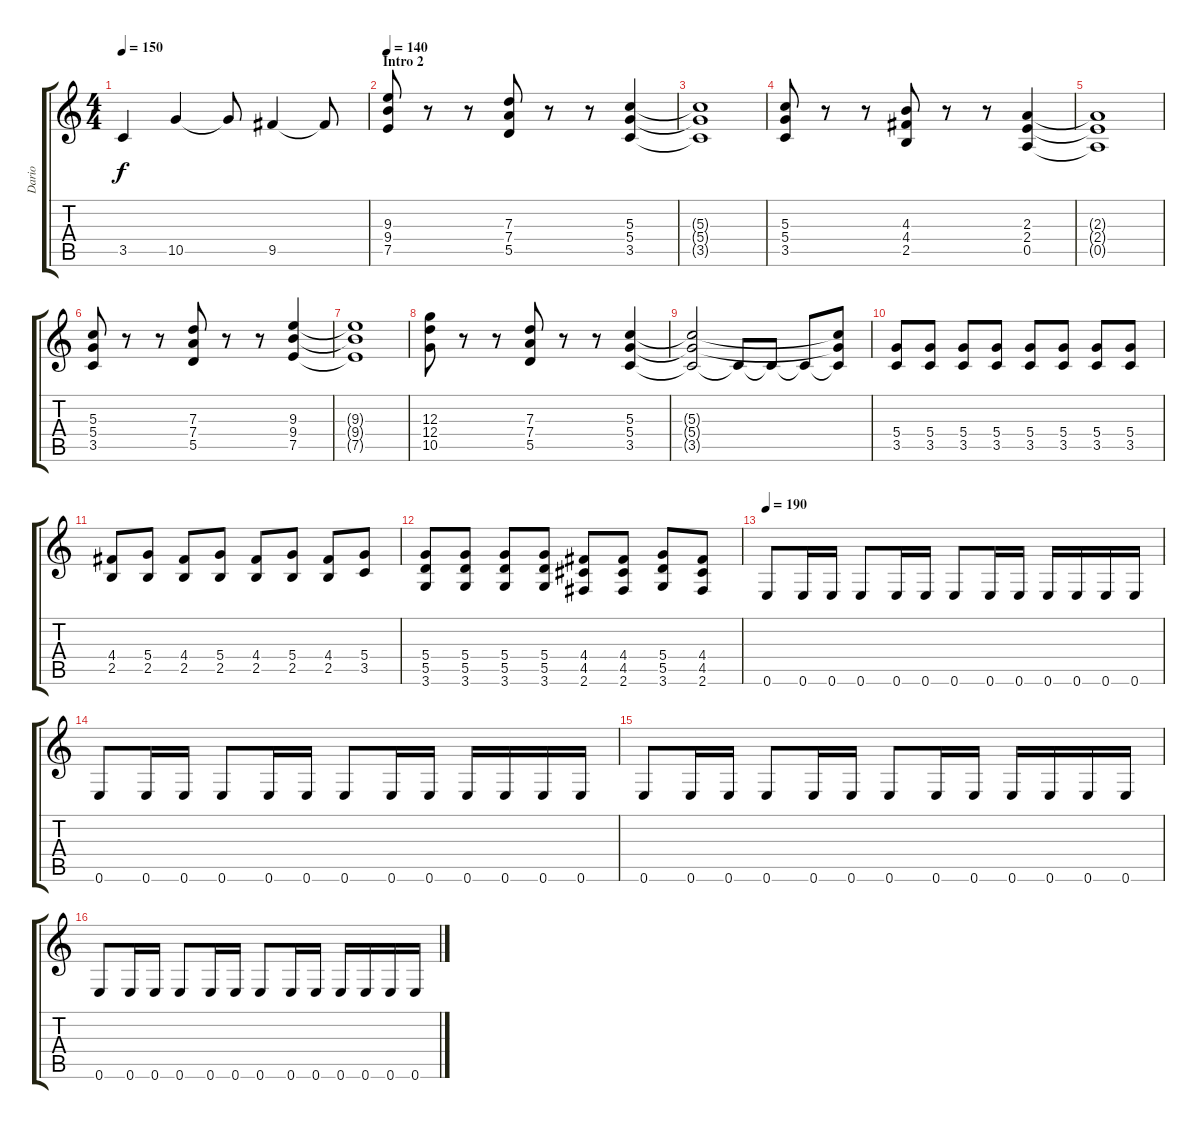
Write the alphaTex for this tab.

\track ("Dario" "Dario") {instrument distortionguitar}
\staff {score tabs}
\tuning (E4 B3 G3 D3 A2 E2) {hide}
\ts (4 4)
\tempo 150
\clef g2
\ks c
3.5{t}.4{dy f} 10.5.4 10.5{t}.8 9.5.4 9.5{t}.8 |
\section ("" "Intro 2")
\tempo 140
(9.3 9.4 7.5).8{instrument distortionguitar} r.8 r.8 (7.3 7.4 5.5).8 r.8 r.8 (5.3 5.4 3.5).4 |
(5.3{t} 5.4{t} 3.5{t}).1 |
(5.3 5.4 3.5).8 r.8 r.8 (4.3 4.4 2.5).8 r.8 r.8 (2.3 2.4 0.5).4 |
(2.3{t} 2.4{t} 0.5{t}).1 |
(5.3 5.4 3.5).8 r.8 r.8 (7.3 7.4 5.5).8 r.8 r.8 (9.3 9.4 7.5).4 |
(9.3{t} 9.4{t} 7.5{t}).1 |
(12.3 12.4 10.5).8 r.8 r.8 (7.3 7.4 5.5).8 r.8 r.8 (5.3 5.4 3.5).4 |
(5.3{t} 5.4{t} 3.5{t}).2 3.5{t}.8 3.5{t}.8 3.5{t}.8 (5.3{t} 5.4{t} 3.5{t}).8 |
(5.4 3.5).8 (5.4 3.5).8 (5.4 3.5).8 (5.4 3.5).8 (5.4 3.5).8 (5.4 3.5).8 (5.4 3.5).8 (5.4 3.5).8 |
(4.4 2.5).8 (5.4 2.5).8 (4.4 2.5).8 (5.4 2.5).8 (4.4 2.5).8 (5.4 2.5).8 (4.4 2.5).8 (5.4 3.5).8 |
(5.4 5.5 3.6).8 (5.4 5.5 3.6).8 (5.4 5.5 3.6).8 (5.4 5.5 3.6).8 (4.4 4.5 2.6).8 (4.4 4.5 2.6).8 (5.4 5.5 3.6).8 (4.4 4.5 2.6).8 |
\tempo 190
0.6.8 0.6.16 0.6.16 0.6.8 0.6.16 0.6.16 0.6.8 0.6.16 0.6.16 0.6.16 0.6.16 0.6.16 0.6.16 |
0.6.8 0.6.16 0.6.16 0.6.8 0.6.16 0.6.16 0.6.8 0.6.16 0.6.16 0.6.16 0.6.16 0.6.16 0.6.16 |
0.6.8 0.6.16 0.6.16 0.6.8 0.6.16 0.6.16 0.6.8 0.6.16 0.6.16 0.6.16 0.6.16 0.6.16 0.6.16 |
0.6.8 0.6.16 0.6.16 0.6.8 0.6.16 0.6.16 0.6.8 0.6.16 0.6.16 0.6.16 0.6.16 0.6.16 0.6.16
